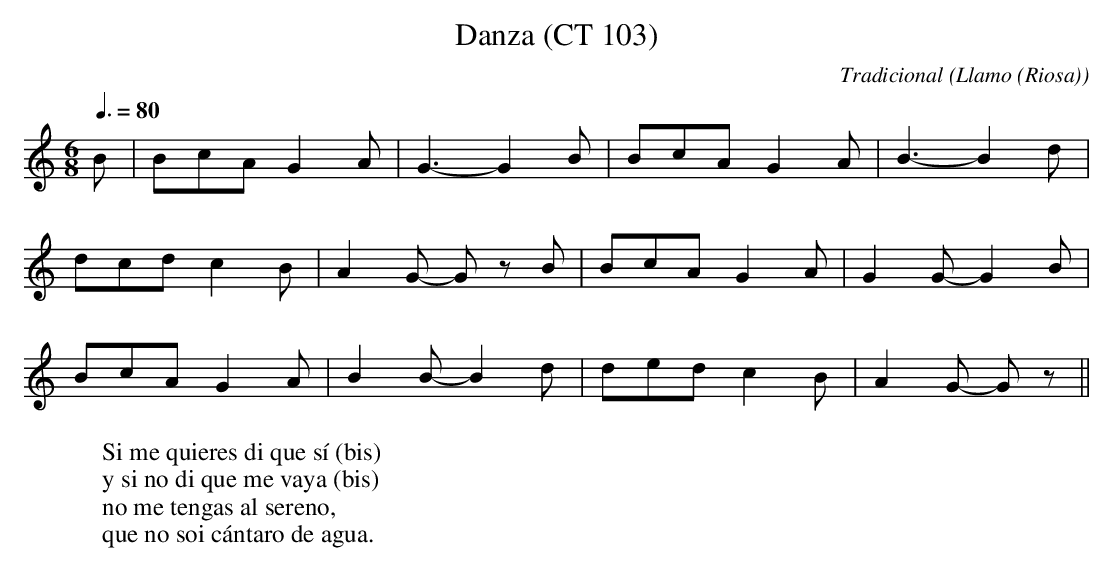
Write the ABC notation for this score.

X:1
T:Danza (CT 103)
C:Tradicional
O:Llamo (Riosa)
M:6/8
L:1/8
Q:3/8=80
K:C
B|BcA G2A|G3- G2B|BcA G2A|B3- B2d|
dcd c2B|A2G- G z B|BcA G2A|G2G- G2B|
BcA G2A|B2B- B2d|ded c2B|A2G- G z||
W:Si me quieres di que sí (bis)
W:y si no di que me vaya (bis)
W:no me tengas al sereno,
W:que no soi cántaro de agua.
W:
